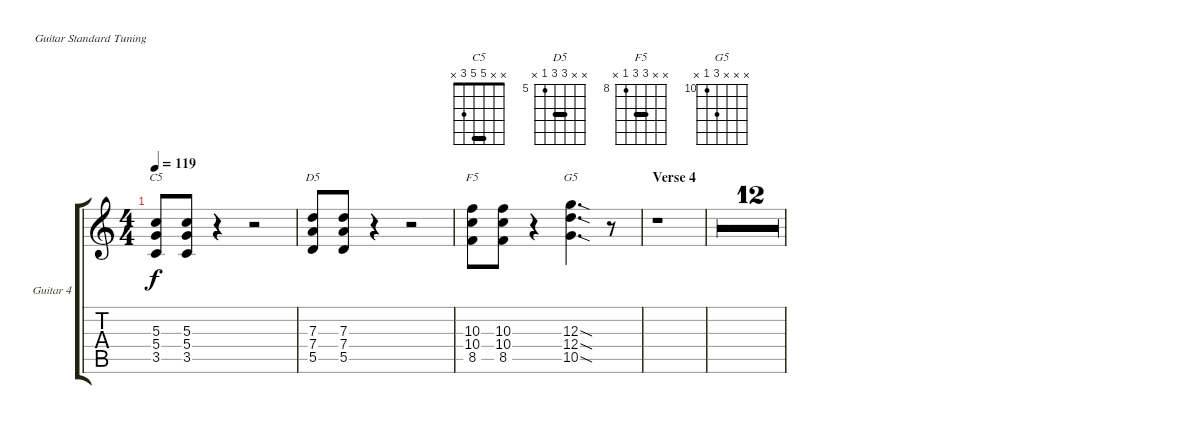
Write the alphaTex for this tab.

\defaultSystemsLayout 4
\bracketExtendMode groupsimilarinstruments
\useSystemSignSeparator
\multiBarRest
\multiTrackTrackNamePolicy allsystems
\firstSystemTrackNameMode fullname
\firstSystemTrackNameOrientation horizontal
\otherSystemsTrackNameOrientation horizontal
\defaultBarNumberDisplay FirstOfSystem
\track ("Guitar 4" "Gtr. 4") {multiBarRest instrument overdrivenguitar}
\staff {score tabs}
\tuning (E4 B3 G3 D3 A2 E2)
\chord ("C5" x x 5 5 3 x) {barre 5}
\chord ("D5" x x 7 7 5 x) {firstfret 5 barre 7}
\chord ("F5" x x 10 10 8 x) {firstfret 8 barre 10}
\chord ("G5" x x x 12 10 x) {firstfret 10}
\ts (4 4)
\tempo 119
\clef g2
\ks aminor
(3.5 5.4 5.3).8{ch "C5" dy f} (3.5 5.4 5.3).8 r.4 r.2 |
(5.5 7.4 7.3).8{ch "D5"} (5.5 7.4 7.3).8 r.4 r.2 |
(8.5 10.4 10.3).8{ch "F5"} (8.5 10.4 10.3).8 r.4 (12.3{sod} 12.4{sod} 10.5{sod}).4{d ch "G5"} r.8 |
\section ("" "Verse 4")
r.1 |
r.1 |
r.1 |
r.1 |
r.1 |
r.1 |
r.1 |
r.1 |
r.1 |
r.1 |
r.1 |
r.1 |
r.1
